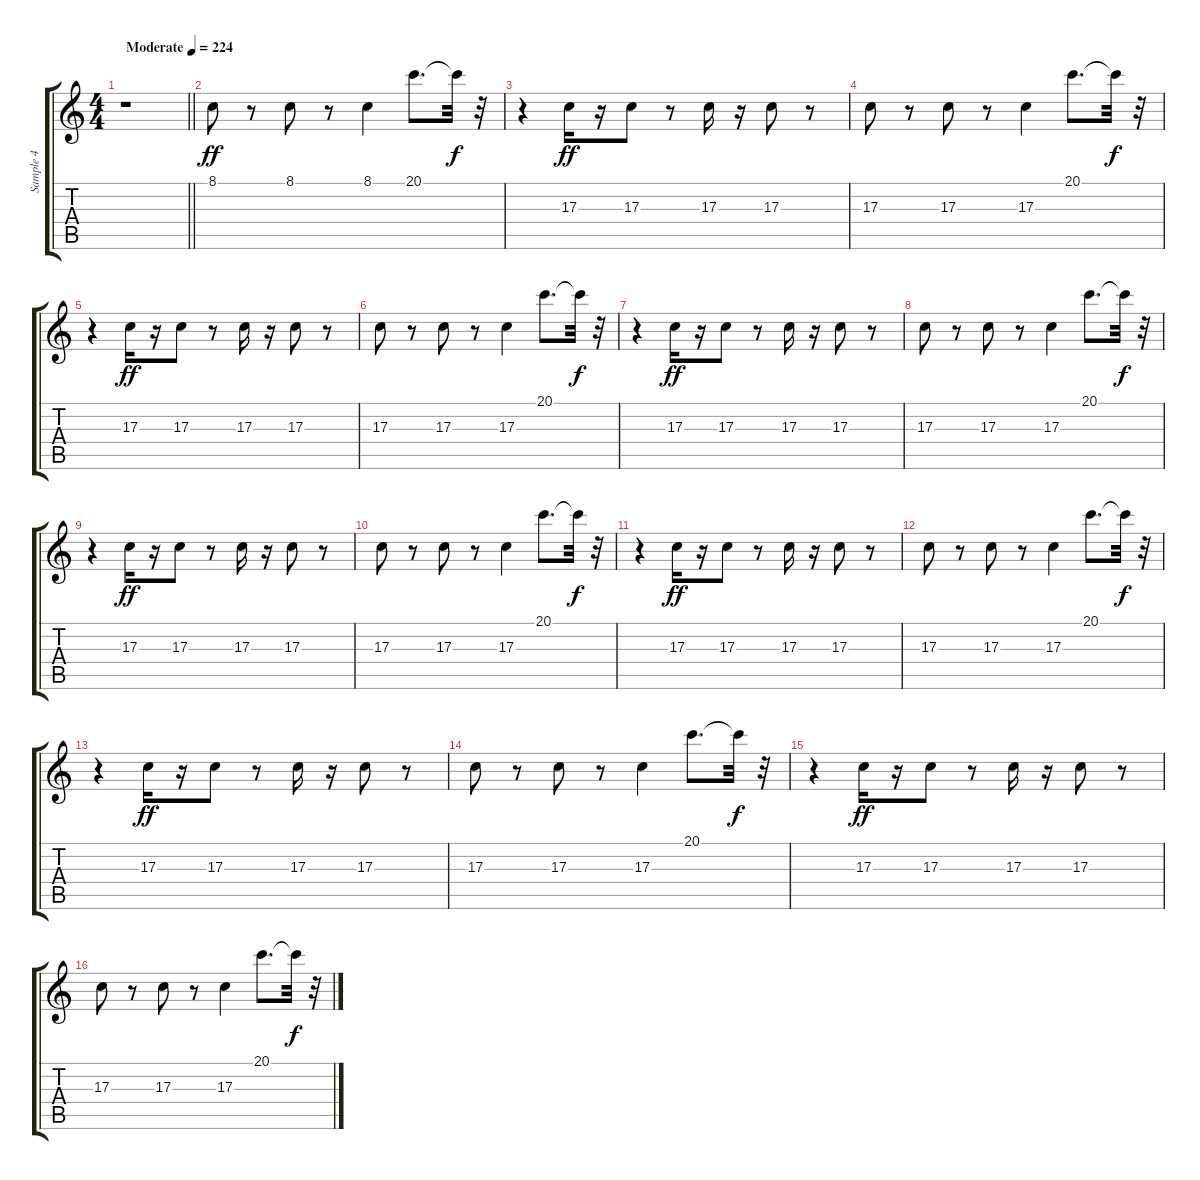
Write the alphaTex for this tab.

\track ("Sample 4" "Sample 4") {instrument lead1square}
\staff {score tabs}
\tuning (E4 B3 G3 D3 A2 E2) {hide}
\ts (4 4)
\tempo (224 "Moderate")
\clef g2
\barLineRight lightlight
\ks c
r.1{dy ff instrument lead1square} |
\section ("" " ")
8.1.8 r.8 8.1.8 r.8 8.1.4 20.1.8{d} 20.1{t}.32{dy f} r.32 |
r.4 17.3.16{dy ff} r.16 17.3.8 r.8 17.3.16 r.16 17.3.8 r.8 |
17.3.8 r.8 17.3.8 r.8 17.3.4 20.1.8{d} 20.1{t}.32{dy f} r.32 |
r.4 17.3.16{dy ff} r.16 17.3.8 r.8 17.3.16 r.16 17.3.8 r.8 |
17.3.8 r.8 17.3.8 r.8 17.3.4 20.1.8{d} 20.1{t}.32{dy f} r.32 |
r.4 17.3.16{dy ff} r.16 17.3.8 r.8 17.3.16 r.16 17.3.8 r.8 |
17.3.8 r.8 17.3.8 r.8 17.3.4 20.1.8{d} 20.1{t}.32{dy f} r.32 |
r.4 17.3.16{dy ff} r.16 17.3.8 r.8 17.3.16 r.16 17.3.8 r.8 |
17.3.8 r.8 17.3.8 r.8 17.3.4 20.1.8{d} 20.1{t}.32{dy f} r.32 |
r.4 17.3.16{dy ff} r.16 17.3.8 r.8 17.3.16 r.16 17.3.8 r.8 |
17.3.8 r.8 17.3.8 r.8 17.3.4 20.1.8{d} 20.1{t}.32{dy f} r.32 |
r.4 17.3.16{dy ff} r.16 17.3.8 r.8 17.3.16 r.16 17.3.8 r.8 |
17.3.8 r.8 17.3.8 r.8 17.3.4 20.1.8{d} 20.1{t}.32{dy f} r.32 |
r.4 17.3.16{dy ff} r.16 17.3.8 r.8 17.3.16 r.16 17.3.8 r.8 |
17.3.8 r.8 17.3.8 r.8 17.3.4 20.1.8{d} 20.1{t}.32{dy f} r.32
